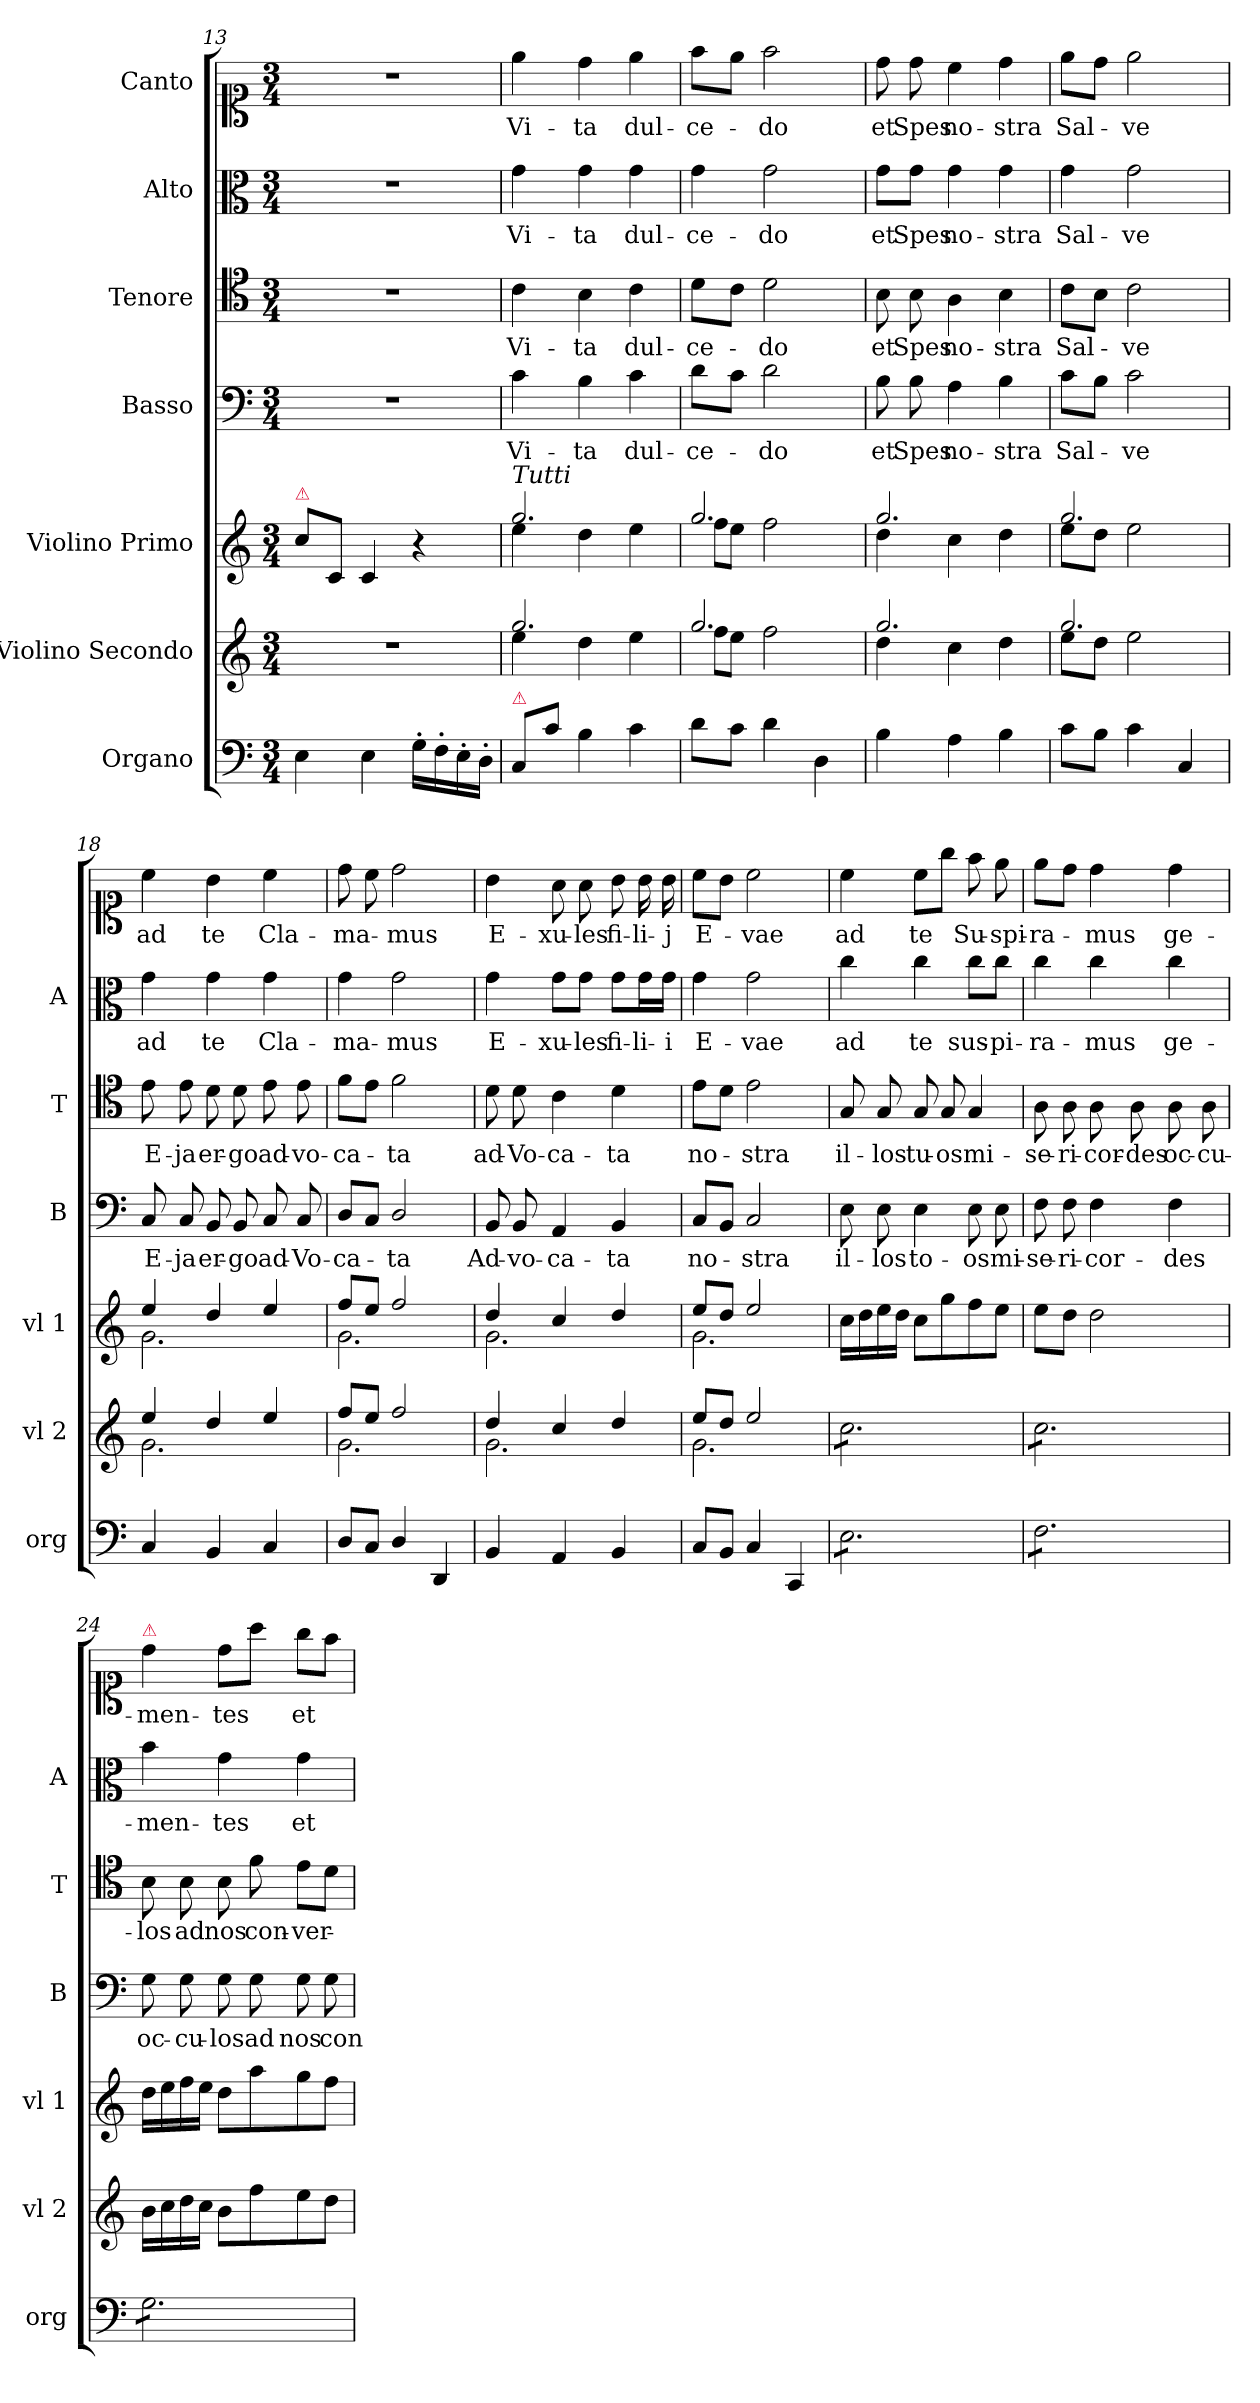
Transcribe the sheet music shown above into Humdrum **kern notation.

**kern	**dynam	**kern	**kern	**dynam	**kern	**text	**kern	**text	**kern	**text	**kern	**text
*part7	*part7	*part6	*part5	*part5	*part4	*part4	*part3	*part3	*part2	*part2	*part1	*part1
*staff7	*staff7	*staff6	*staff5	*staff5	*staff4	*staff4	*staff3	*staff3	*staff2	*staff2	*staff1	*staff1
*I"Organo	*	*I"Violino Secondo	*I"Violino Primo	*	*I"Basso	*	*I"Tenore	*	*I"Alto	*	*I"Canto	*
*I'org	*	*I'vl 2	*I'vl 1	*	*I'B	*	*I'T	*	*I'A	*	*	*
*clefF4	*	*clefG2	*clefG2	*	*clefF4	*	*clefC4	*	*clefC3	*	*clefC1	*
*k[]	*	*k[]	*k[]	*	*k[]	*	*k[]	*	*k[]	*	*k[]	*
*C:	*	*C:	*C:	*	*C:	*	*C:	*	*C:	*	*C:	*
*M3/4	*	*M3/4	*M3/4	*	*M3/4	*	*M3/4	*	*M3/4	*	*M3/4	*
=13	=13	=13	=13	=13	=13	=13	=13	=13	=13	=13	=13	=13
!	!	!	!LO:TX:a:color=crimson:t=⚠	!	!	!	!	!	!	!	!	!
4E\	.	2.r	8cc\L	.	2.r	.	2.r	.	2.r	.	2.r	.
.	.	.	8c/J	.	.	.	.	.	.	.	.	.
4E\	.	.	4c/	.	.	.	.	.	.	.	.	.
16G'\LL	.	.	4r	.	.	.	.	.	.	.	.	.
16F'\	.	.	.	.	.	.	.	.	.	.	.	.
16E'\	.	.	.	.	.	.	.	.	.	.	.	.
16D'\JJ	.	.	.	.	.	.	.	.	.	.	.	.
=14	=14	=14	=14	=14	=14	=14	=14	=14	=14	=14	=14	=14
*	*	*^	*^	*	*	*	*	*	*	*	*	*
!	!	!	!	!LO:TX:a:i:t=Tutti	!	!	!	!	!	!	!	!	!	!
!LO:TX:a:color=crimson:t=⚠	!	!	!	!	!	!	!	!	!	!	!	!	!	!
!	!LO:DY:b	!	!	!	!	!LO:DY:b	!	!	!	!	!	!	!	!
8C/L	for.	2.gg/	4ee\	2.gg/	4ee\	forte	4c\	Vi-	4c\	Vi-	4g\	Vi-	4ee\	Vi-
8c\J	.	.	.	.	.	.	.	.	.	.	.	.	.	.
4B\	.	.	4dd\	.	4dd\	.	4B\	-ta	4B\	-ta	4g\	-ta	4dd\	-ta
4c\	.	.	4ee\	.	4ee\	.	4c\	dul-	4c\	dul-	4g\	dul-	4ee\	dul-
=15	=15	=15	=15	=15	=15	=15	=15	=15	=15	=15	=15	=15	=15	=15
8d\L	.	2.gg/	8ff\L	2.gg/	8ff\L	.	8d\L	-ce-	8d\L	-ce-	4g\	-ce-	8ff\L	-ce-
8c\J	.	.	8ee\J	.	8ee\J	.	8c\J	.	8c\J	.	.	.	8ee\J	.
4d\	.	.	2ff\	.	2ff\	.	2d\	-do	2d\	-do	2g\	-do	2ff\	-do
4D\	.	.	.	.	.	.	.	.	.	.	.	.	.	.
=16	=16	=16	=16	=16	=16	=16	=16	=16	=16	=16	=16	=16	=16	=16
4B\	.	2.gg/	4dd\	2.gg/	4dd\	.	8B\	et	8B\	et	8g\L	et	8dd\	et
.	.	.	.	.	.	.	8B\	Spes	8B\	Spes	8g\J	Spes	8dd\	Spes
4A\	.	.	4cc\	.	4cc\	.	4A\	no-	4A\	no-	4g\	no-	4cc\	no-
4B\	.	.	4dd\	.	4dd\	.	4B\	-stra	4B\	-stra	4g\	-stra	4dd\	-stra
=17	=17	=17	=17	=17	=17	=17	=17	=17	=17	=17	=17	=17	=17	=17
8c\L	.	2.gg/	8ee\L	2.gg/	8ee\L	.	8c\L	Sal-	8c\L	Sal-	4g\	Sal-	8ee\L	Sal-
8B\J	.	.	8dd\J	.	8dd\J	.	8B\J	.	8B\J	.	.	.	8dd\J	.
4c\	.	.	2ee\	.	2ee\	.	2c\	-ve	2c\	-ve	2g\	-ve	2ee\	-ve
4C/	.	.	.	.	.	.	.	.	.	.	.	.	.	.
=18	=18	=18	=18	=18	=18	=18	=18	=18	=18	=18	=18	=18	=18	=18
4C/	.	4ee/	2.g\	4ee/	2.g\	.	8C/	E-	8e\	E-	4g\	ad	4cc\	ad
.	.	.	.	.	.	.	8C/	-ja	8e\	-ja	.	.	.	.
4BB/	.	4dd/	.	4dd/	.	.	8BB/	er-	8d\	er-	4g\	te	4b\	te
.	.	.	.	.	.	.	8BB/	-go	8d\	-go	.	.	.	.
4C/	.	4ee/	.	4ee/	.	.	8C/	ad-	8e\	ad-	4g\	Cla-	4cc\	Cla-
.	.	.	.	.	.	.	8C/	-Vo-	8e\	-vo-	.	.	.	.
=19	=19	=19	=19	=19	=19	=19	=19	=19	=19	=19	=19	=19	=19	=19
8D/L	.	8ff/L	2.g\	8ff/L	2.g\	.	8D/L	-ca-	8f\L	-ca-	4g\	-ma-	8dd\	-ma-
8C/J	.	8ee/J	.	8ee/J	.	.	8C/J	.	8e\J	.	.	.	8cc\	.
4D/	.	2ff/	.	2ff/	.	.	2D/	-ta	2f\	-ta	2g\	-mus	2dd\	-mus
4DD/	.	.	.	.	.	.	.	.	.	.	.	.	.	.
=20	=20	=20	=20	=20	=20	=20	=20	=20	=20	=20	=20	=20	=20	=20
4BB/	.	4dd/	2.g\	4dd/	2.g\	.	8BB/	Ad-	8d\	ad-	4g\	E-	4b\	E-
.	.	.	.	.	.	.	8BB/	-vo-	8d\	-Vo-	.	.	.	.
4AA/	.	4cc/	.	4cc/	.	.	4AA/	-ca-	4c\	-ca-	8g\L	-xu-	8a\	-xu-
.	.	.	.	.	.	.	.	.	.	.	8g\J	-les	8a\	-les
4BB/	.	4dd/	.	4dd/	.	.	4BB/	-ta	4d\	-ta	8g\L	fi-	8b\	fi-
.	.	.	.	.	.	.	.	.	.	.	16g\L	-li-	16b\	-li-
.	.	.	.	.	.	.	.	.	.	.	16g\JJ	-i	16b\	-j
=21	=21	=21	=21	=21	=21	=21	=21	=21	=21	=21	=21	=21	=21	=21
8C/L	.	8ee/L	2.g\	8ee/L	2.g\	.	8C/L	no-	8e\L	no-	4g\	E-	8cc\L	E-
8BB/J	.	8dd/J	.	8dd/J	.	.	8BB/J	.	8d\J	.	.	.	8b\J	.
4C/	.	2ee/	.	2ee/	.	.	2C/	-stra	2e\	-stra	2g\	-vae	2cc\	-vae
4CC/	.	.	.	.	.	.	.	.	.	.	.	.	.	.
*	*	*v	*v	*	*	*	*	*	*	*	*	*	*	*
*	*	*	*v	*v	*	*	*	*	*	*	*	*	*
=22	=22	=22	=22	=22	=22	=22	=22	=22	=22	=22	=22	=22
*tremolo	*	*	*	*	*	*	*	*	*	*	*	*
*	*	*tremolo	*	*	*	*	*	*	*	*	*	*
8E\L	.	8cc\L	16cc\LL	.	8E\	il-	8G/	il-	4cc\	ad	4cc\	ad
.	.	.	16dd\	.	.	.	.	.	.	.	.	.
8E\	.	8cc\	16ee\	.	8E\	-los	8G/	-los	.	.	.	.
.	.	.	16dd\JJ	.	.	.	.	.	.	.	.	.
8E\	.	8cc\	8cc\L	.	4E\	to-	8G/	tu-	4cc\	te	8cc\L	te
8E\	.	8cc\	8gg\	.	.	.	8G/	-os	.	.	8gg\J	.
8E\	.	8cc\	8ff\	.	8E\	-os	4G/	mi-	8cc\L	sus-	8ff\	Su-
8E\J	.	8cc\J	8ee\J	.	8E\	mi-	.	.	8cc\J	-pi-	8ee\	-spi-
=23	=23	=23	=23	=23	=23	=23	=23	=23	=23	=23	=23	=23
8F\L	.	8cc\L	8ee\L	.	8F\	-se-	8A\	-se-	4cc\	-ra-	8ee\L	-ra-
8F\	.	8cc\	8dd\J	.	8F\	-ri-	8A\	-ri-	.	.	8dd\J	.
8F\	.	8cc\	2dd\	.	4F\	-cor-	8A\	-cor-	4cc\	-mus	4dd\	-mus
8F\	.	8cc\	.	.	.	.	8A\	-des	.	.	.	.
8F\	.	8cc\	.	.	4F\	-des	8A\	oc-	4cc\	ge-	4dd\	ge-
8F\J	.	8cc\J	.	.	.	.	8A\	-cu-	.	.	.	.
*	*	*Xtremolo	*	*	*	*	*	*	*	*	*	*
=24	=24	=24	=24	=24	=24	=24	=24	=24	=24	=24	=24	=24
!	!	!	!	!	!	!	!	!	!	!	!LO:TX:a:color=crimson:t=⚠	!
8G\L	.	16b\LL	16dd\LL	.	8G\	oc-	8B\	-los	4b\	-men-	4dd\	-men-
.	.	16cc\	16ee\	.	.	.	.	.	.	.	.	.
8G\	.	16dd\	16ff\	.	8G\	-cu-	8B\	ad	.	.	.	.
.	.	16cc\JJ	16ee\JJ	.	.	.	.	.	.	.	.	.
8G\	.	8b\L	8dd\L	.	8G\	-los	8B\	nos	4g\	-tes	8dd\L	-tes
8G\	.	8ff\	8aa\	.	8G\	ad	8f\	con-	.	.	8aa\J	.
8G\	.	8ee\	8gg\	.	8G\	nos	8e\L	-ver-	4g\	et	8gg\L	et
8G\J	.	8dd\J	8ff\J	.	8G\	con-	8d\J	.	.	.	8ff\J	.
*Xtremolo	*	*	*	*	*	*	*	*	*	*	*	*
=	=	=	=	=	=	=	=	=	=	=	=	=
*-	*-	*-	*-	*-	*-	*-	*-	*-	*-	*-	*-	*-
